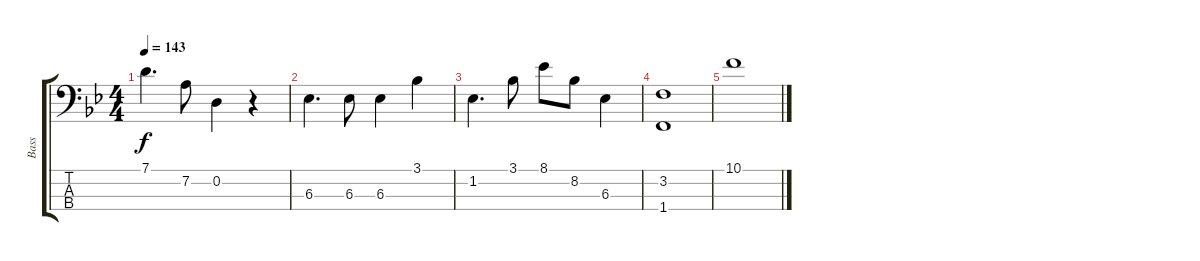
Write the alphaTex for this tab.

\track ("Bass" "Bass") {instrument electricbassfinger}
\staff {score tabs}
\tuning (G2 D2 A1 E1) {hide}
\ts (4 4)
\tempo 143
\clef f4
\ks bb
7.1.4{d dy f} 7.2.8 0.2.4 r.4 |
6.3.4{d} 6.3.8 6.3.4 3.1.4 |
1.2.4{d} 3.1.8 8.1.8 8.2.8 6.3.4 |
(3.2 1.4).1 |
10.1.1
